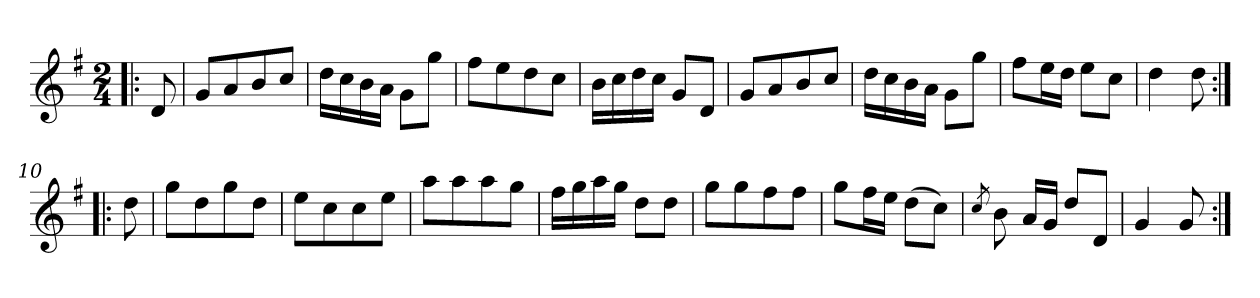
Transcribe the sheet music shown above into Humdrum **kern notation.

**kern
*part1
*staff1
*clefG2
*k[f#]
*G:
*M2/4
*MM96
=1!|:
8d/
=2
8g/L
8a/
8b/
8cc/J
=3
16dd\LL
16cc\
16b\
16a\JJ
8g\L
8gg\J
=4
8ff#\L
8ee\
8dd\
8cc\J
=5
16b\LL
16cc\
16dd\
16cc\JJ
8g/L
8d/J
=6
8g/L
8a/
8b/
8cc/J
=7
16dd\LL
16cc\
16b\
16a\JJ
8g\L
8gg\J
=8
8ff#\L
16ee\L
16dd\JJ
8ee\L
8cc\J
=9
4dd\
8dd\
=10:|!|:
8dd\
!!LO:LB:g=z
=11
8gg\L
8dd\
8gg\
8dd\J
=12
8ee\L
8cc\
8cc\
8ee\J
=13
8aa\L
8aa\
8aa\
8gg\J
=14
16ff#\LL
16gg\
16aa\
16gg\JJ
8dd\L
8dd\J
=15
8gg\L
8gg\
8ff#\
8ff#\J
=16
8gg\L
16ff#\L
16ee\JJ
(>8dd\L
8cc\J)
=17
8qcc/
8b\
16a/LL
16g/JJ
8dd/L
8d/J
=18
4g/
8g/
=:|!
*-
